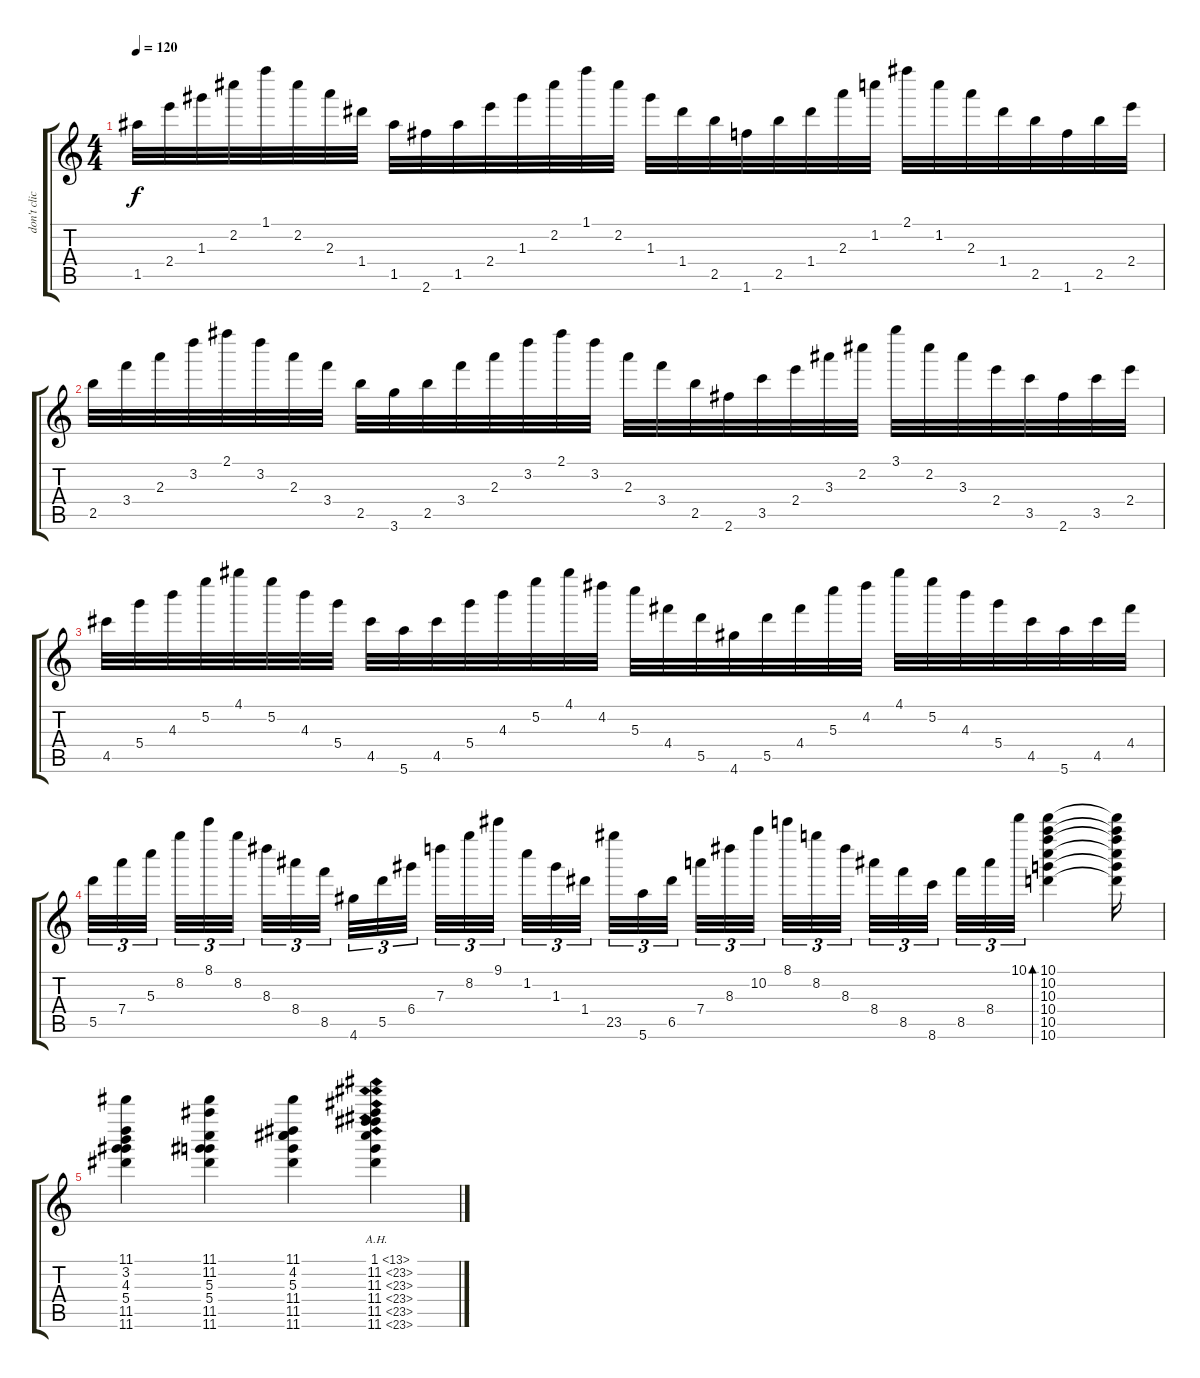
\track ("don't click here!" "don't clic") {instrument oboe}
\staff {score tabs}
\tuning (E7 B6 G6 D6 A5 E5) {hide}
\ts (4 4)
\tempo 120
\clef g2
\ks c
1.5.32{dy f instrument oboe} 2.4.32 1.3.32 2.2.32 1.1.32 2.2.32 2.3.32 1.4.32 1.5.32 2.6.32 1.5.32 2.4.32 1.3.32 2.2.32 1.1.32 2.2.32 1.3.32 1.4.32 2.5.32 1.6.32 2.5.32 1.4.32 2.3.32 1.2.32 2.1.32 1.2.32 2.3.32 1.4.32 2.5.32 1.6.32 2.5.32 2.4.32 |
2.5.32 3.4.32 2.3.32 3.2.32 2.1.32 3.2.32 2.3.32 3.4.32 2.5.32 3.6.32 2.5.32 3.4.32 2.3.32 3.2.32 2.1.32 3.2.32 2.3.32 3.4.32 2.5.32 2.6.32 3.5.32 2.4.32 3.3.32 2.2.32 3.1.32 2.2.32 3.3.32 2.4.32 3.5.32 2.6.32 3.5.32 2.4.32 |
4.5.32 5.4.32 4.3.32 5.2.32 4.1.32 5.2.32 4.3.32 5.4.32 4.5.32 5.6.32 4.5.32 5.4.32 4.3.32 5.2.32 4.1.32 4.2.32 5.3.32 4.4.32 5.5.32 4.6.32 5.5.32 4.4.32 5.3.32 4.2.32 4.1.32 5.2.32 4.3.32 5.4.32 4.5.32 5.6.32 4.5.32 4.4.32 |
5.5.32{tu (3 2)} 7.4.32{tu (3 2)} 5.3.32{tu (3 2)} 8.2.32{tu (3 2)} 8.1.32{tu (3 2)} 8.2.32{tu (3 2)} 8.3.32{tu (3 2)} 8.4.32{tu (3 2)} 8.5.32{tu (3 2)} 4.6.32{tu (3 2)} 5.5.32{tu (3 2)} 6.4.32{tu (3 2)} 7.3.32{tu (3 2)} 8.2.32{tu (3 2)} 9.1.32{tu (3 2)} 1.2.32{tu (3 2)} 1.3.32{tu (3 2)} 1.4.32{tu (3 2)} 23.5.32{tu (3 2)} 5.6.32{tu (3 2)} 6.5.32{tu (3 2)} 7.4.32{tu (3 2)} 8.3.32{tu (3 2)} 10.2.32{tu (3 2)} 8.1.32{tu (3 2)} 8.2.32{tu (3 2)} 8.3.32{tu (3 2)} 8.4.32{tu (3 2)} 8.5.32{tu (3 2)} 8.6.32{tu (3 2)} 8.5.32{tu (3 2)} 8.4.32{tu (3 2)} 10.1.32{tu (3 2)} (10.1 10.2 10.3 10.4 10.5 10.6).4{bd 480} (10.1{t} 10.2{t} 10.3{t} 10.4{t} 10.5{t} 10.6{t}).16 |
(11.1 3.2 4.3 5.4 11.5 11.6).4 (11.1 11.2 5.3 5.4 11.5 11.6).4 (11.1 4.2 5.3 11.4 11.5 11.6).4 (1.1{ah 12} 11.2{ah 12} 11.3{ah 12} 11.4{ah 12} 11.5{ah 12} 11.6{ah 12}).4
